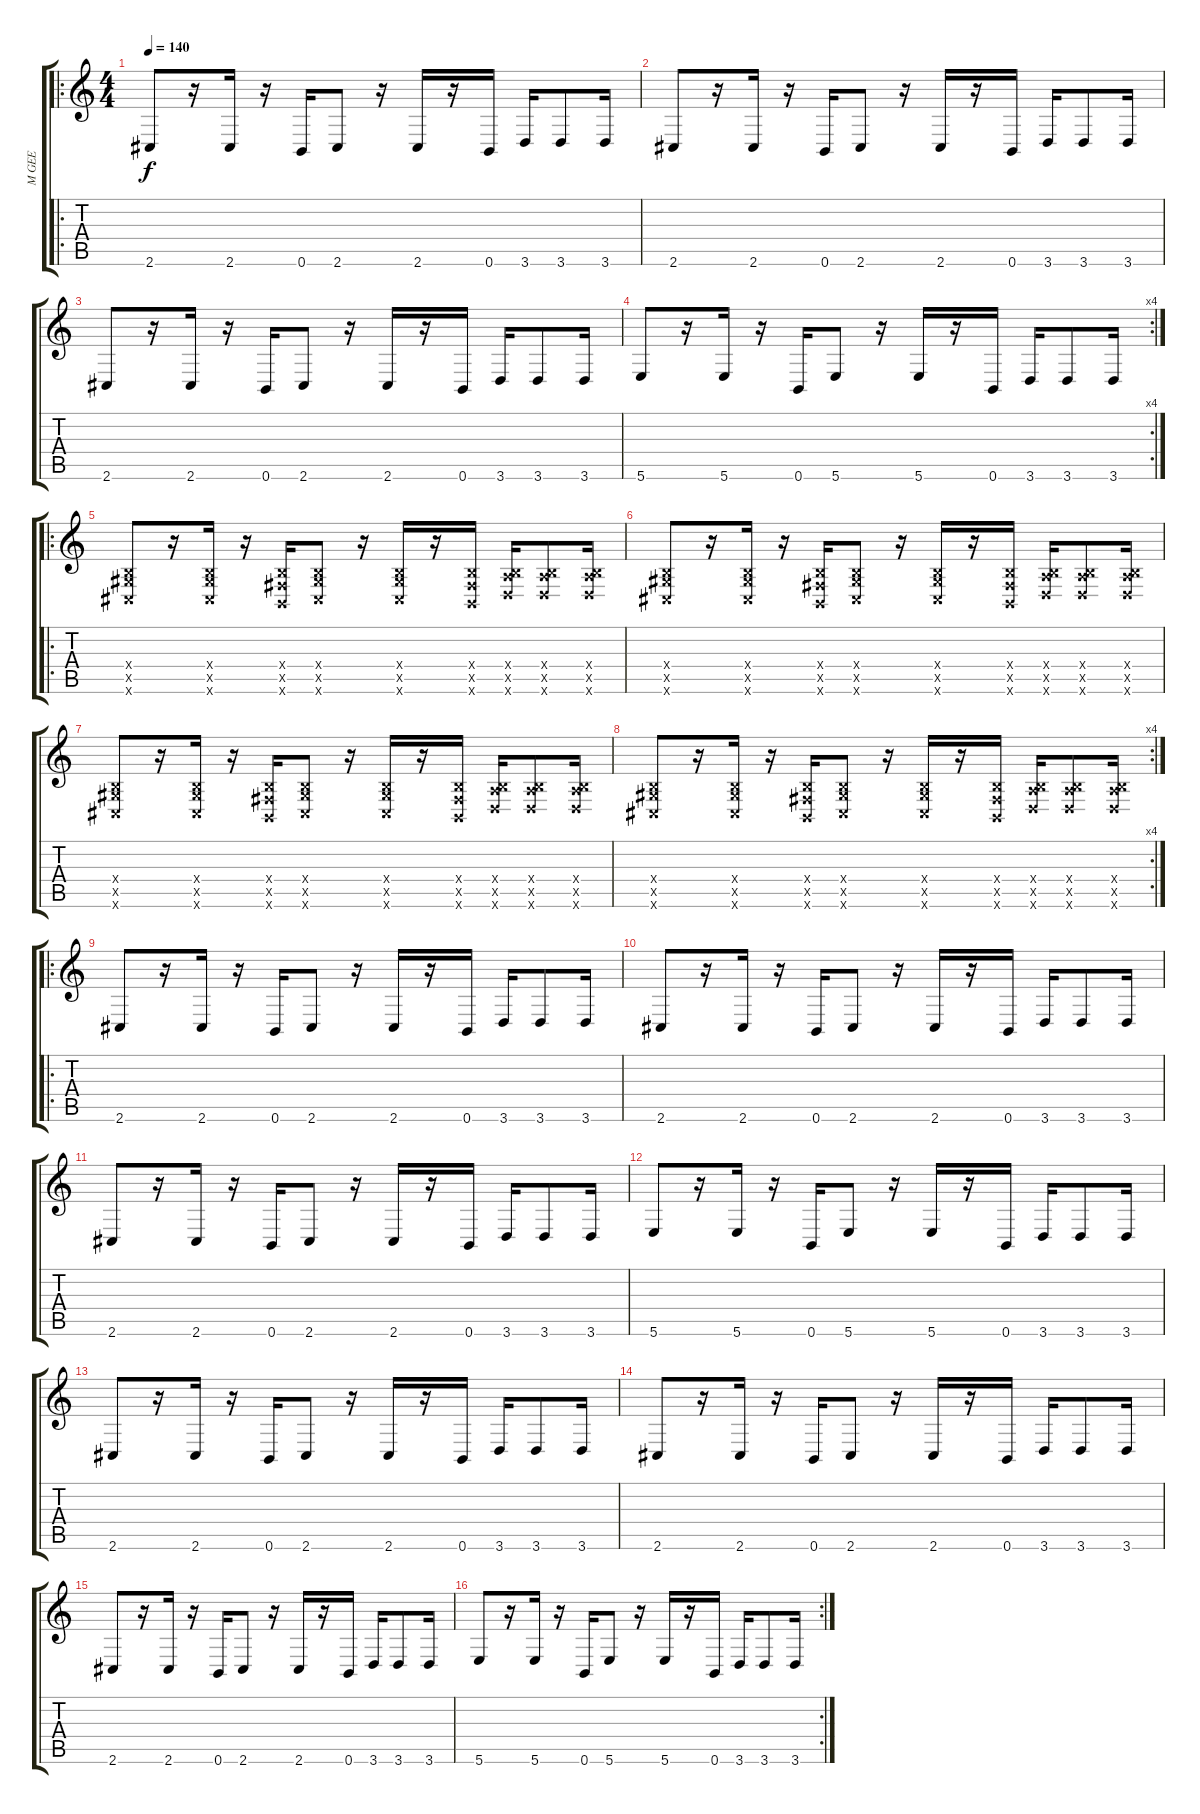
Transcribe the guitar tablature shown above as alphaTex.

\track ("M GEE" "M GEE") {instrument distortionguitar}
\staff {score tabs}
\tuning (Db4 Ab3 E3 B2 Gb2 B1) {hide}
\ro
\ts (4 4)
\tempo 140
\clef g2
\ks c
2.6.8{dy f volume 16 balance 8 instrument distortionguitar} r.16 2.6.16 r.16 0.6.16 2.6.8 r.16 2.6.16 r.16 0.6.16 3.6.16 3.6.8 3.6.16 |
2.6.8 r.16 2.6.16 r.16 0.6.16 2.6.8 r.16 2.6.16 r.16 0.6.16 3.6.16 3.6.8 3.6.16 |
2.6.8 r.16 2.6.16 r.16 0.6.16 2.6.8 r.16 2.6.16 r.16 0.6.16 3.6.16 3.6.8 3.6.16 |
\rc 4
5.6.8 r.16 5.6.16 r.16 0.6.16 5.6.8 r.16 5.6.16 r.16 0.6.16 3.6.16 3.6.8 3.6.16 |
\ro
(0.4{x} 2.5{x} 2.6{x}).8 r.16 (0.4{x} 2.5{x} 2.6{x}).16 r.16 (0.4{x} 0.5{x} 0.6{x}).16 (0.4{x} 2.5{x} 2.6{x}).8 r.16 (0.4{x} 2.5{x} 2.6{x}).16 r.16 (0.4{x} 0.5{x} 0.6{x}).16 (0.4{x} 3.5{x} 3.6{x}).16 (0.4{x} 3.5{x} 3.6{x}).8 (0.4{x} 3.5{x} 3.6{x}).16 |
(0.4{x} 2.5{x} 2.6{x}).8 r.16 (0.4{x} 2.5{x} 2.6{x}).16 r.16 (0.4{x} 0.5{x} 0.6{x}).16 (0.4{x} 2.5{x} 2.6{x}).8 r.16 (0.4{x} 2.5{x} 2.6{x}).16 r.16 (0.4{x} 0.5{x} 0.6{x}).16 (0.4{x} 3.5{x} 3.6{x}).16 (0.4{x} 3.5{x} 3.6{x}).8 (0.4{x} 3.5{x} 3.6{x}).16 |
(0.4{x} 2.5{x} 2.6{x}).8 r.16 (0.4{x} 2.5{x} 2.6{x}).16 r.16 (0.4{x} 0.5{x} 0.6{x}).16 (0.4{x} 2.5{x} 2.6{x}).8 r.16 (0.4{x} 2.5{x} 2.6{x}).16 r.16 (0.4{x} 0.5{x} 0.6{x}).16 (0.4{x} 3.5{x} 3.6{x}).16 (0.4{x} 3.5{x} 3.6{x}).8 (0.4{x} 3.5{x} 3.6{x}).16 |
\rc 4
(0.4{x} 2.5{x} 2.6{x}).8 r.16 (0.4{x} 2.5{x} 2.6{x}).16 r.16 (0.4{x} 0.5{x} 0.6{x}).16 (0.4{x} 2.5{x} 2.6{x}).8 r.16 (0.4{x} 2.5{x} 2.6{x}).16 r.16 (0.4{x} 0.5{x} 0.6{x}).16 (0.4{x} 3.5{x} 3.6{x}).16 (0.4{x} 3.5{x} 3.6{x}).8 (0.4{x} 3.5{x} 3.6{x}).16 |
\ro
2.6.8{volume 11 balance 0 instrument electricguitarclean} r.16 2.6.16 r.16 0.6.16 2.6.8 r.16 2.6.16 r.16 0.6.16 3.6.16 3.6.8 3.6.16 |
2.6.8 r.16 2.6.16 r.16 0.6.16 2.6.8 r.16 2.6.16 r.16 0.6.16 3.6.16 3.6.8 3.6.16 |
2.6.8 r.16 2.6.16 r.16 0.6.16 2.6.8 r.16 2.6.16 r.16 0.6.16 3.6.16 3.6.8 3.6.16 |
5.6.8 r.16 5.6.16 r.16 0.6.16 5.6.8 r.16 5.6.16 r.16 0.6.16 3.6.16 3.6.8 3.6.16 |
2.6.8 r.16 2.6.16 r.16 0.6.16 2.6.8 r.16 2.6.16 r.16 0.6.16 3.6.16 3.6.8 3.6.16 |
2.6.8 r.16 2.6.16 r.16 0.6.16 2.6.8 r.16 2.6.16 r.16 0.6.16 3.6.16 3.6.8 3.6.16 |
2.6.8 r.16 2.6.16 r.16 0.6.16 2.6.8 r.16 2.6.16 r.16 0.6.16 3.6.16 3.6.8 3.6.16 |
\rc 2
5.6.8 r.16 5.6.16 r.16 0.6.16 5.6.8 r.16 5.6.16 r.16 0.6.16 3.6.16 3.6.8 3.6.16
